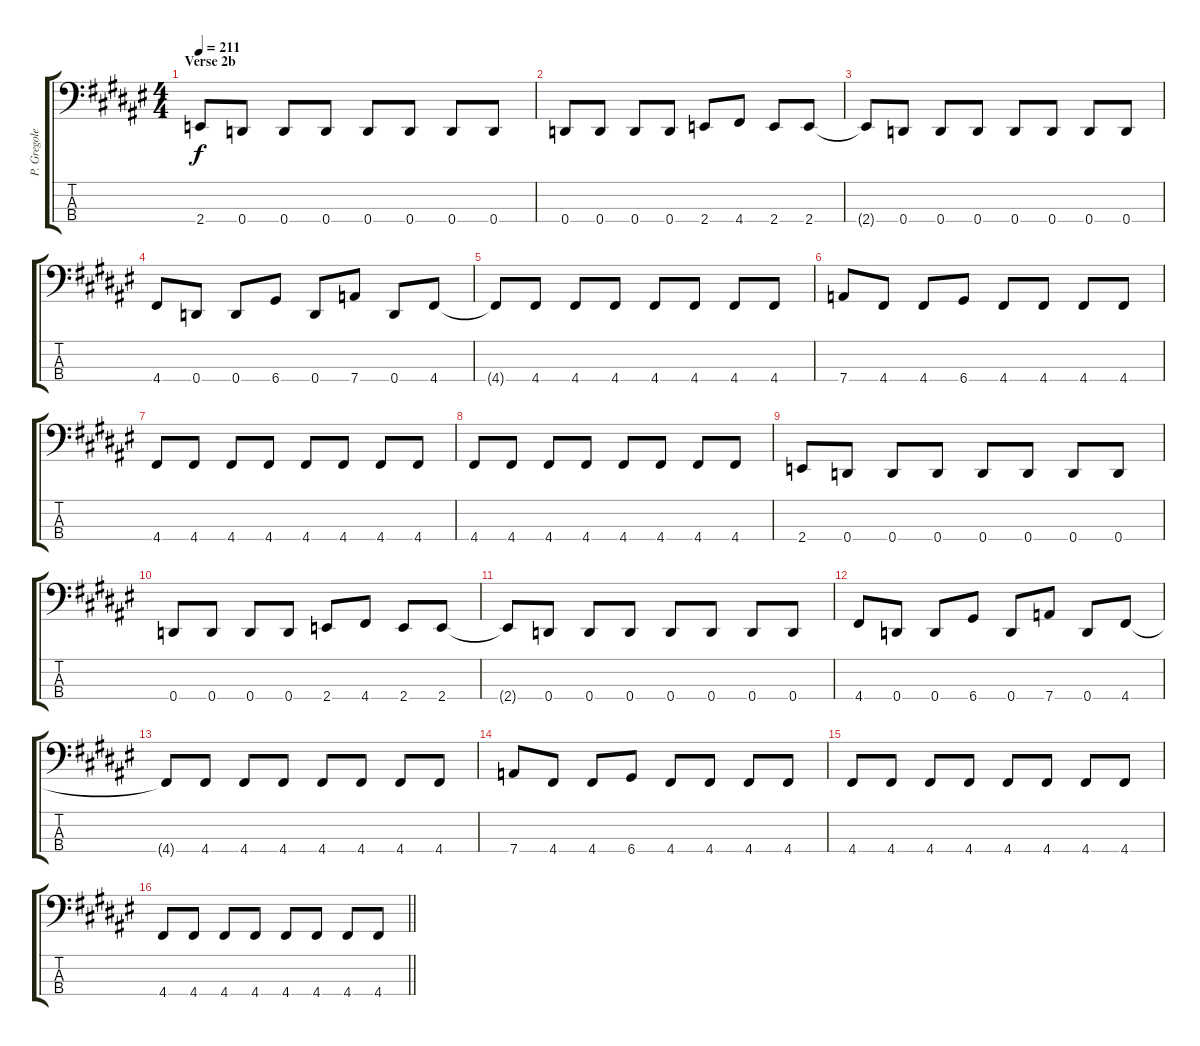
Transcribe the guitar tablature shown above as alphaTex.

\track ("P. Gregoletto" "P. Gregole") {instrument electricbassfinger}
\staff {score tabs}
\tuning (G2 D2 A1 D1) {hide}
\ts (4 4)
\section ("" "Verse 2b")
\tempo 211
\clef f4
\ks d#minor
2.4.8{dy f} 0.4.8 0.4.8 0.4.8 0.4.8 0.4.8 0.4.8 0.4.8 |
0.4.8 0.4.8 0.4.8 0.4.8 2.4.8 4.4.8 2.4.8 2.4.8 |
2.4{t}.8 0.4.8 0.4.8 0.4.8 0.4.8 0.4.8 0.4.8 0.4.8 |
4.4.8 0.4.8 0.4.8 6.4.8 0.4.8 7.4.8 0.4.8 4.4.8 |
4.4{t}.8 4.4.8 4.4.8 4.4.8 4.4.8 4.4.8 4.4.8 4.4.8 |
7.4.8 4.4.8 4.4.8 6.4.8 4.4.8 4.4.8 4.4.8 4.4.8 |
4.4.8 4.4.8 4.4.8 4.4.8 4.4.8 4.4.8 4.4.8 4.4.8 |
4.4.8 4.4.8 4.4.8 4.4.8 4.4.8 4.4.8 4.4.8 4.4.8 |
2.4.8 0.4.8 0.4.8 0.4.8 0.4.8 0.4.8 0.4.8 0.4.8 |
0.4.8 0.4.8 0.4.8 0.4.8 2.4.8 4.4.8 2.4.8 2.4.8 |
2.4{t}.8 0.4.8 0.4.8 0.4.8 0.4.8 0.4.8 0.4.8 0.4.8 |
4.4.8 0.4.8 0.4.8 6.4.8 0.4.8 7.4.8 0.4.8 4.4.8 |
4.4{t}.8 4.4.8 4.4.8 4.4.8 4.4.8 4.4.8 4.4.8 4.4.8 |
7.4.8 4.4.8 4.4.8 6.4.8 4.4.8 4.4.8 4.4.8 4.4.8 |
4.4.8 4.4.8 4.4.8 4.4.8 4.4.8 4.4.8 4.4.8 4.4.8 |
\barLineRight lightlight
4.4.8 4.4.8 4.4.8 4.4.8 4.4.8 4.4.8 4.4.8 4.4.8
